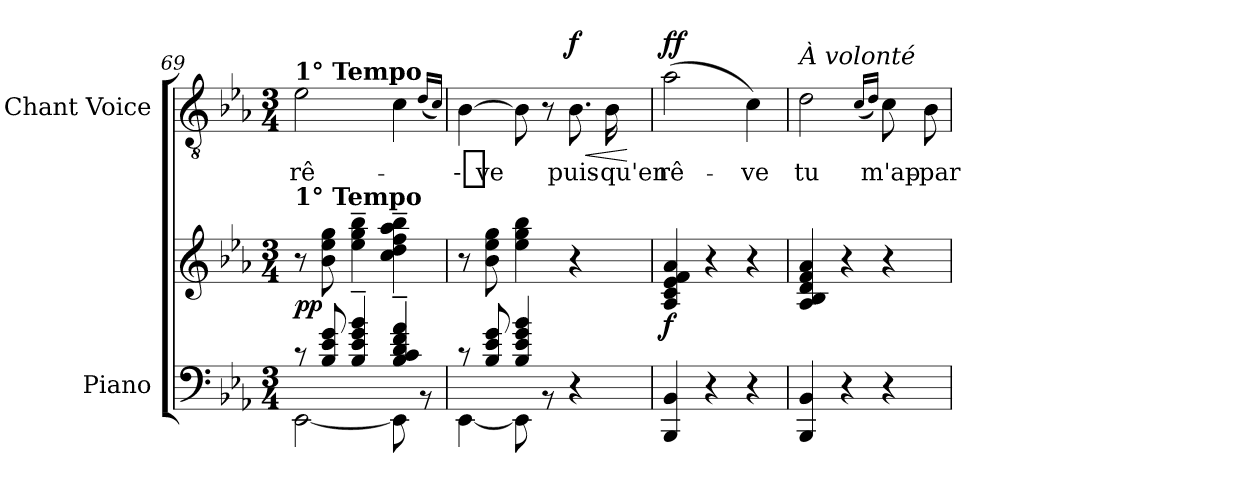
**kern	**kern	**dynam	**kern	**text	**dynam
*part2	*part2	*part2	*part1	*part1	*part1
*staff3	*staff2	*staff2/3	*staff1	*staff1	*staff1
*I"Piano	*	*	*I"Chant Voice	*	*
*I'Pno	*	*	*	*	*
*clefF4	*clefG2	*	*clefGv2	*	*
*k[b-e-a-]	*k[b-e-a-]	*	*k[b-e-a-]	*	*
*M3/4	*M3/4	*	*M3/4	*	*
=69	=69	=69	=69	=69	=69
*^	*	*	*	*	*
!	!	!	!	!LO:TX:a:B:t=1° Tempo	!	!
!	!	!LO:TX:a:B:t=1° Tempo	!	!	!	!
!	!	!	!LO:DY:b	!	!LO:LY:b	!
8r	[2EE-\	8r	pp	2e-\	rê-	.
8B-/ 8e-/ 8g/	.	8b-\ 8ee-\ 8gg\	.	.	.	.
4B-/~ 4e-/~ 4g/~ 4b-/~	.	4ee-\~ 4gg\~ 4bb-\~	.	.	.	.
4B-/~ 4c/~ 4d/~ 4f/~ 4a-/~	8EE-\]	4cc\~ 4dd\~ 4ff\~ 4aa-\~ 4bb-\~	.	4c\	.	.
.	8rBB	.	.	.	.	.
.	.	.	.	(<16qd/LL	.	.
.	.	.	.	16qc/JJ)	.	.
!!LO:LB:g=z
=70	=70	=70	=70	=70	=70	=70
!	!	!	!	!	!LO:LY:b	!
8r	[4EE-\	8r	.	[4B-\	-- ve	.
8B-/ 8e-/ 8g/	.	8b-\ 8ee-\ 8gg\	.	.	.	.
4B-/ 4e-/ 4g/ 4b-/	8EE-\]	4ee-\ 4gg\ 4bb-\	.	8B-\]	.	.
.	8rBB	.	.	8r	.	.
!	!	!	!	!	!LO:LY:b	!LO:HP:b
!	!	!	!	!	!	!LO:DY:n=1:a
4r	4ryy	4r	.	8.B-\	puis-	< f
!	!	!	!	!	!LO:LY:b	!
.	.	.	.	16B-\	-qu'en	.
*v	*v	*	*	*	*	*
.	.	.	.	.	[
=71	=71	=71	=71	=71	=71
!	!	!LO:DY:b	!	!LO:LY:b	!LO:DY:a
4BBB-/ 4BB-/	4A-/ 4c/ 4e-/ 4f/ 4a-/	f	(>2a-\	rê-	ff
4r	4r	.	.	.	.
!	!	!	!	!LO:LY:b	!
4r	4r	.	4c\)	-ve	.
=72	=72	=72	=72	=72	=72
!	!	!	!LO:TX:a:i:t=À volonté	!	!
!	!	!	!	!LO:LY:b	!
4BBB-/ 4BB-/	4A-/ 4B-/ 4d/ 4f/ 4a-/	.	2d\	tu	.
4r	4r	.	.	.	.
.	.	.	(<16qc/LL	.	.
.	.	.	16qd/JJ)	.	.
!	!	!	!	!LO:LY:b	!
4r	4r	.	8c\	m'ap-	.
!	!	!	!	!LO:LY:b	!
.	.	.	8B-\	-par-	.
=	=	=	=	=	=
*-	*-	*-	*-	*-	*-
